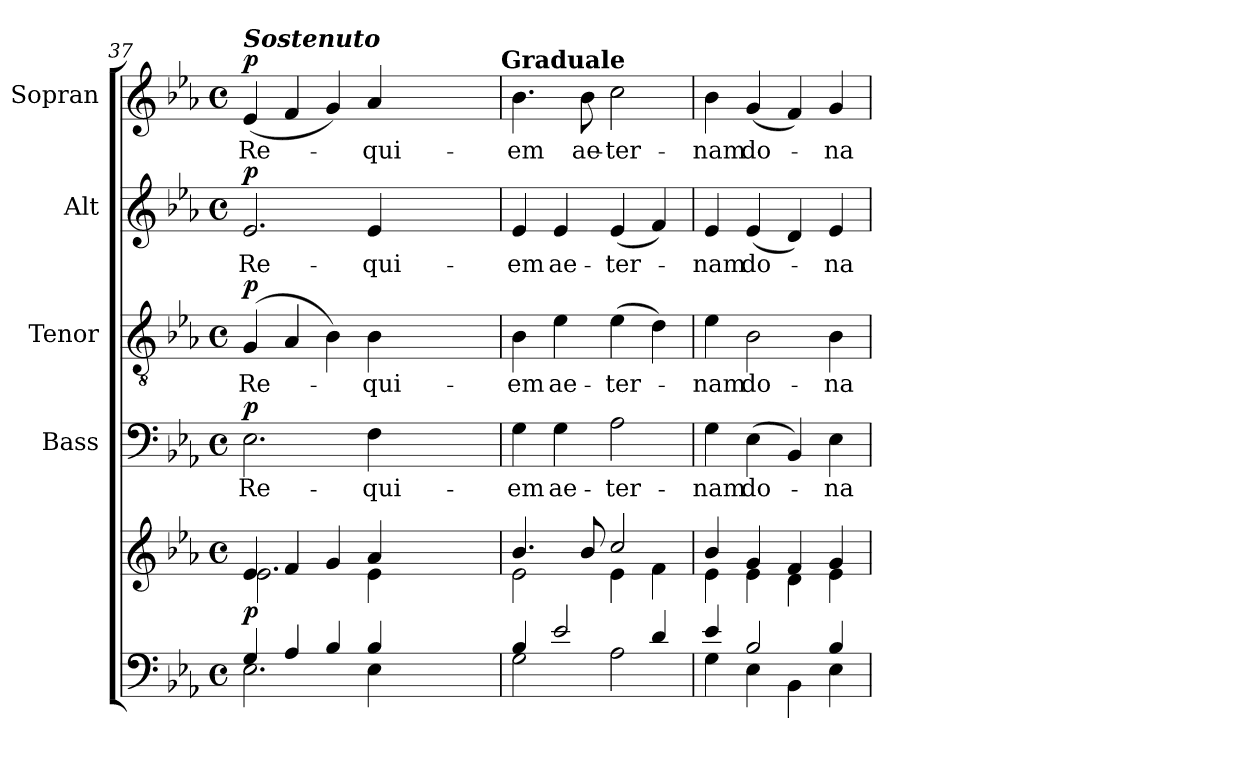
**kern	**kern	**dynam	**kern	**text	**dynam	**kern	**text	**dynam	**kern	**text	**dynam	**kern	**text	**dynam
*part5	*part5	*part5	*part4	*part4	*part4	*part3	*part3	*part3	*part2	*part2	*part2	*part1	*part1	*part1
*staff6	*staff5	*staff5/6	*staff4	*staff4	*staff4	*staff3	*staff3	*staff3	*staff2	*staff2	*staff2	*staff1	*staff1	*staff1
*	*	*	*I"Bass	*	*	*I"Tenor	*	*	*I"Alt	*	*	*I"Sopran	*	*
*	*	*	*I'B.	*	*	*I'T.	*	*	*I'A.	*	*	*I'S.	*	*
!!LO:LB:g=z
*clefF4	*clefG2	*	*clefF4	*	*	*clefGv2	*	*	*clefG2	*	*	*clefG2	*	*
*k[b-e-a-]	*k[b-e-a-]	*	*k[b-e-a-]	*	*	*k[b-e-a-]	*	*	*k[b-e-a-]	*	*	*k[b-e-a-]	*	*
*E-:	*E-:	*	*E-:	*	*	*E-:	*	*	*E-:	*	*	*E-:	*	*
*M4/4	*M4/4	*	*M4/4	*	*	*M4/4	*	*	*M4/4	*	*	*M4/4	*	*
*met(c)	*met(c)	*	*met(c)	*	*	*met(c)	*	*	*met(c)	*	*	*met(c)	*	*
=37	=37	=37	=37	=37	=37	=37	=37	=37	=37	=37	=37	=37	=37	=37
*^	*^	*	*	*	*	*	*	*	*	*	*	*	*	*
!	!	!	!	!	!	!	!	!	!	!	!	!	!	!LO:TX:a:Bi:t=Sostenuto	!	!
!	!	!	!	!LO:DY:b	!	!LO:LY:b	!LO:DY:a	!	!LO:LY:b	!LO:DY:a	!	!LO:LY:b	!LO:DY:a	!	!LO:LY:b	!LO:DY:b
4G/	2.E-\	4e-/	2.e-\	p	2.E-\	Re-	p	(4G/	Re-	p	2.e-/	Re-	p	(<4e-/	Re-	p
4A-/	.	4f/	.	.	.	.	.	4A-/	.	.	.	.	.	4f/	.	.
4B-/	.	4g/	.	.	.	.	.	4B-\)	.	.	.	.	.	4g/)	.	.
!	!	!	!	!	!	!LO:LY:b	!	!	!LO:LY:b	!	!	!LO:LY:b	!	!	!LO:LY:b	!
4B-/	4E-\	4a-/	4e-\	.	4F\	-qui-	.	4B-\	-qui-	.	4e-/	-qui-	.	4a-/	-qui-	.
2...ryy	2...ryy	2...ryy	2...ryy	.	2...ryy	.	.	2...ryy	.	.	2...ryy	.	.	2...ryy	.	.
!	!	!	!	!	!	!	!	!	!	!	!	!	!	!LO:TX:a:B:t=Graduale	!	!
=38	=38	=38	=38	=38	=38	=38	=38	=38	=38	=38	=38	=38	=38	=38	=38	=38
!	!	!	!	!	!	!LO:LY:b	!	!	!LO:LY:b	!	!	!LO:LY:b	!	!	!LO:LY:b	!
4B-/	2G\	4.b-/	2e-\	.	4G\	-em	.	4B-\	-em	.	4e-/	-em	.	4.b-\	-em	.
!	!	!	!	!	!	!LO:LY:b	!	!	!LO:LY:b	!	!	!LO:LY:b	!	!	!	!
2e-/	.	.	.	.	4G\	ae-	.	4e-\	ae-	.	4e-/	ae-	.	.	.	.
!	!	!	!	!	!	!	!	!	!	!	!	!	!	!	!LO:LY:b	!
.	.	8b-/	.	.	.	.	.	.	.	.	.	.	.	8b-\	ae-	.
!	!	!	!	!	!	!LO:LY:b	!	!	!LO:LY:b	!	!	!LO:LY:b	!	!	!LO:LY:b	!
.	2A-\	2cc/	4e-\	.	2A-\	-ter-	.	(>4e-\	-ter-	.	(<4e-/	-ter-	.	2cc\	-ter-	.
4d/	.	.	4f\	.	.	.	.	4d\)	.	.	4f/)	.	.	.	.	.
=39	=39	=39	=39	=39	=39	=39	=39	=39	=39	=39	=39	=39	=39	=39	=39	=39
!	!	!	!	!	!	!LO:LY:b	!	!	!LO:LY:b	!	!	!LO:LY:b	!	!	!LO:LY:b	!
4e-/	4G\	4b-/	4e-\	.	4G\	-nam	.	4e-\	-nam	.	4e-/	-nam	.	4b-\	-nam	.
!	!	!	!	!	!	!LO:LY:b	!	!	!LO:LY:b	!	!	!LO:LY:b	!	!	!LO:LY:b	!
2B-/	4E-\	4g/	4e-\	.	(>4E-\	do-	.	2B-\	do-	.	(<4e-/	do-	.	(<4g/	do-	.
.	4BB-\	4f/	4d\	.	4BB-/)	.	.	.	.	.	4d/)	.	.	4f/)	.	.
!	!	!	!	!	!	!LO:LY:b	!	!	!LO:LY:b	!	!	!LO:LY:b	!	!	!LO:LY:b	!
4B-/	4E-\	4g/	4e-\	.	4E-\	-na	.	4B-\	-na	.	4e-/	-na	.	4g/	-na	.
*v	*v	*	*	*	*	*	*	*	*	*	*	*	*	*	*	*
*	*v	*v	*	*	*	*	*	*	*	*	*	*	*	*	*
=	=	=	=	=	=	=	=	=	=	=	=	=	=	=
*-	*-	*-	*-	*-	*-	*-	*-	*-	*-	*-	*-	*-	*-	*-
